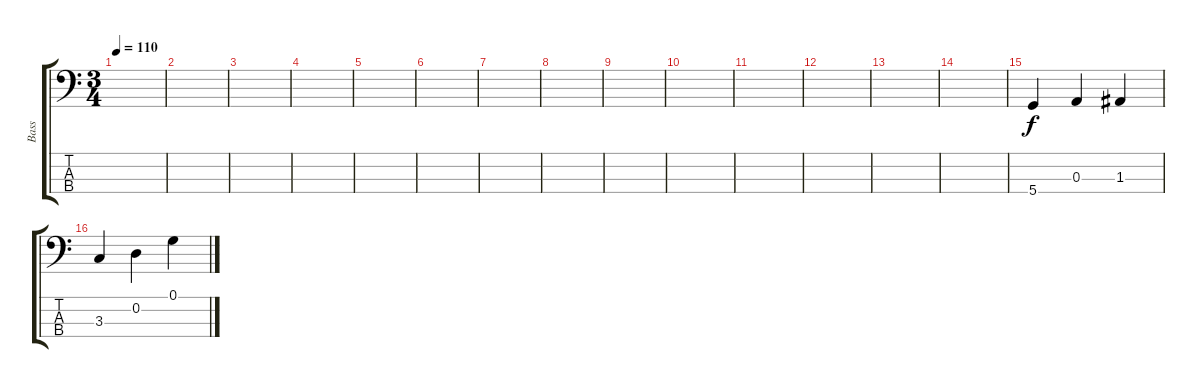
\track ("Bass" "Bass") {instrument acousticbass}
\staff {score tabs}
\tuning (G2 D2 A1 D1) {hide}
\ts (3 4)
\tempo 110
\clef f4
\ks c
|
|
|
|
|
|
|
|
|
|
|
|
|
|
5.4.4 0.3.4 1.3.4 |
3.3.4 0.2.4 0.1.4
